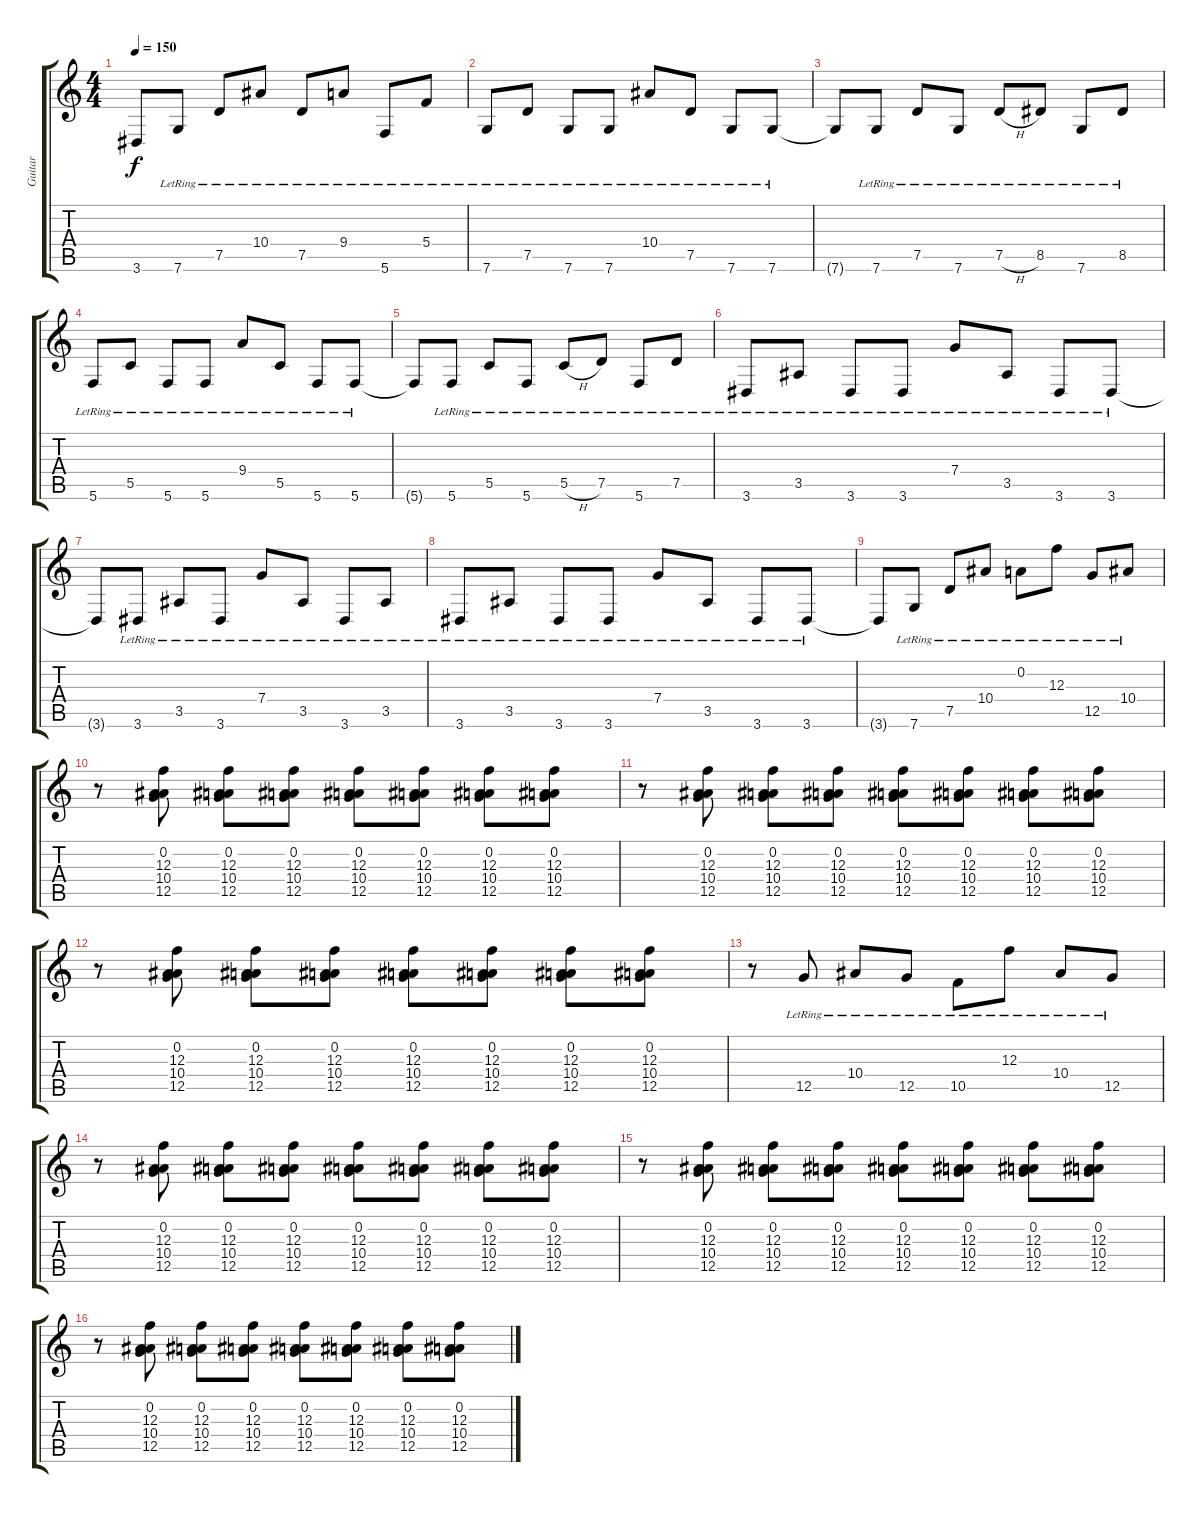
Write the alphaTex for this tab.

\track ("Guitar" "Guitar") {instrument distortionguitar}
\staff {score tabs}
\tuning (D4 A3 F3 C3 G2 C2) {hide}
\ts (4 4)
\tempo 150
\clef g2
\ks c
3.6{t}.8{dy f} 7.6{lr}.8 7.5{lr}.8 10.4{lr}.8 7.5{lr}.8 9.4{lr}.8 5.6{lr}.8 5.4{lr}.8 |
7.6{lr}.8 7.5{lr}.8 7.6{lr}.8 7.6{lr}.8 10.4{lr}.8 7.5{lr}.8 7.6{lr}.8 7.6{lr}.8 |
7.6{t}.8 7.6{lr}.8 7.5{lr}.8 7.6{lr}.8 7.5{h lr}.8 8.5{lr}.8 7.6{lr}.8 8.5{lr}.8 |
5.6{lr}.8 5.5{lr}.8 5.6{lr}.8 5.6{lr}.8 9.4{lr}.8 5.5{lr}.8 5.6{lr}.8 5.6{lr}.8 |
5.6{t}.8 5.6{lr}.8 5.5{lr}.8 5.6{lr}.8 5.5{h lr}.8 7.5{lr}.8 5.6{lr}.8 7.5{lr}.8 |
3.6{lr}.8 3.5{lr}.8 3.6{lr}.8 3.6{lr}.8 7.4{lr}.8 3.5{lr}.8 3.6{lr}.8 3.6{lr}.8 |
3.6{t}.8 3.6{lr}.8 3.5{lr}.8 3.6{lr}.8 7.4{lr}.8 3.5{lr}.8 3.6{lr}.8 3.5{lr}.8 |
3.6{lr}.8 3.5{lr}.8 3.6{lr}.8 3.6{lr}.8 7.4{lr}.8 3.5{lr}.8 3.6{lr}.8 3.6{lr}.8 |
3.6{t}.8 7.6{lr}.8 7.5{lr}.8 10.4{lr}.8 0.2{lr}.8 12.3{lr}.8 12.5{lr}.8 10.4{lr}.8 |
r.8{volume 14 instrument distortionguitar} (0.2 12.3 10.4 12.5).8 (0.2 12.3 10.4 12.5).8 (0.2 12.3 10.4 12.5).8 (0.2 12.3 10.4 12.5).8 (0.2 12.3 10.4 12.5).8 (0.2 12.3 10.4 12.5).8 (0.2 12.3 10.4 12.5).8 |
r.8 (0.2 12.3 10.4 12.5).8 (0.2 12.3 10.4 12.5).8 (0.2 12.3 10.4 12.5).8 (0.2 12.3 10.4 12.5).8 (0.2 12.3 10.4 12.5).8 (0.2 12.3 10.4 12.5).8 (0.2 12.3 10.4 12.5).8 |
r.8 (0.2 12.3 10.4 12.5).8 (0.2 12.3 10.4 12.5).8 (0.2 12.3 10.4 12.5).8 (0.2 12.3 10.4 12.5).8 (0.2 12.3 10.4 12.5).8 (0.2 12.3 10.4 12.5).8 (0.2 12.3 10.4 12.5).8 |
r.8{instrument electricguitarjazz} 12.5{lr}.8 10.4{lr}.8 12.5{lr}.8 10.5{lr}.8 12.3{lr}.8 10.4{lr}.8 12.5{lr}.8 |
r.8{volume 14 instrument distortionguitar} (0.2 12.3 10.4 12.5).8 (0.2 12.3 10.4 12.5).8 (0.2 12.3 10.4 12.5).8 (0.2 12.3 10.4 12.5).8 (0.2 12.3 10.4 12.5).8 (0.2 12.3 10.4 12.5).8 (0.2 12.3 10.4 12.5).8 |
r.8 (0.2 12.3 10.4 12.5).8 (0.2 12.3 10.4 12.5).8 (0.2 12.3 10.4 12.5).8 (0.2 12.3 10.4 12.5).8 (0.2 12.3 10.4 12.5).8 (0.2 12.3 10.4 12.5).8 (0.2 12.3 10.4 12.5).8 |
r.8 (0.2 12.3 10.4 12.5).8 (0.2 12.3 10.4 12.5).8 (0.2 12.3 10.4 12.5).8 (0.2 12.3 10.4 12.5).8 (0.2 12.3 10.4 12.5).8 (0.2 12.3 10.4 12.5).8 (0.2 12.3 10.4 12.5).8
